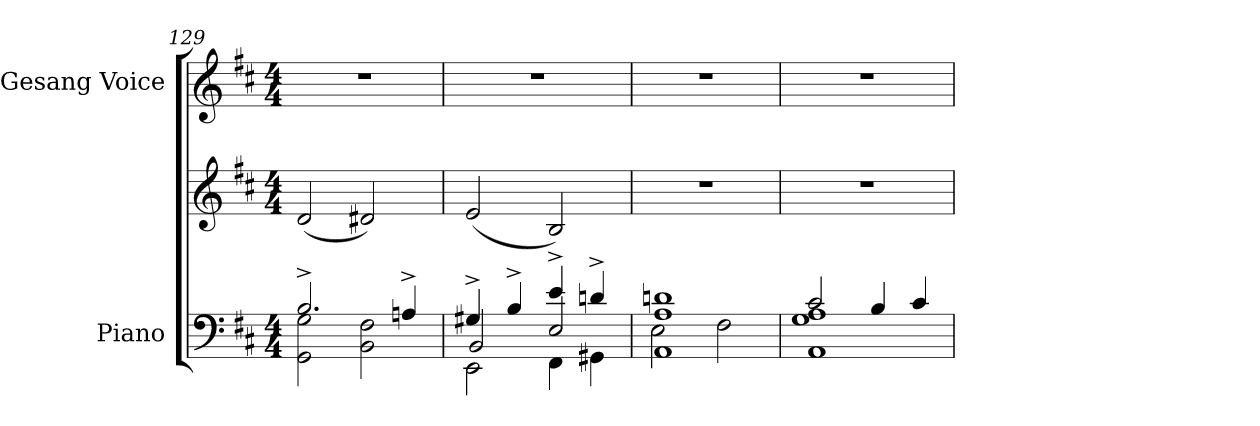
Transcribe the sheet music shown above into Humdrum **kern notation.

**kern	**kern	**kern
*part2	*part2	*part1
*staff3	*staff2	*staff1
*I"Piano	*	*I"Gesang Voice
*I'Pno	*	*
*clefF4	*clefG2	*clefG2
*k[f#c#]	*k[f#c#]	*k[f#c#]
*M4/4	*M4/4	*M4/4
=129	=129	=129
*^	*	*
2.B^/	2GG\ 2G\	(2d/	1r
.	2BB\ 2F#\	2d#X/)	.
4An^/	.	.	.
=130	=130	=130	=130
*	*^	*	*
4G#X^/	2BB/	2EE\	(2e/	1r
4B^/	.	.	.	.
4e^/	2E/	4FF#\	2B/)	.
4dn^/	.	4GG#X\	.	.
*	*v	*v	*	*
=131	=131	=131	=131
1AA 1A 1dn	2E\	1r	1r
.	2F#\	.	.
=132	=132	=132	=132
2c#/	1AA 1G 1A	1r	1r
4B/	.	.	.
4c#/	.	.	.
*v	*v	*	*
=	=	=
*-	*-	*-
